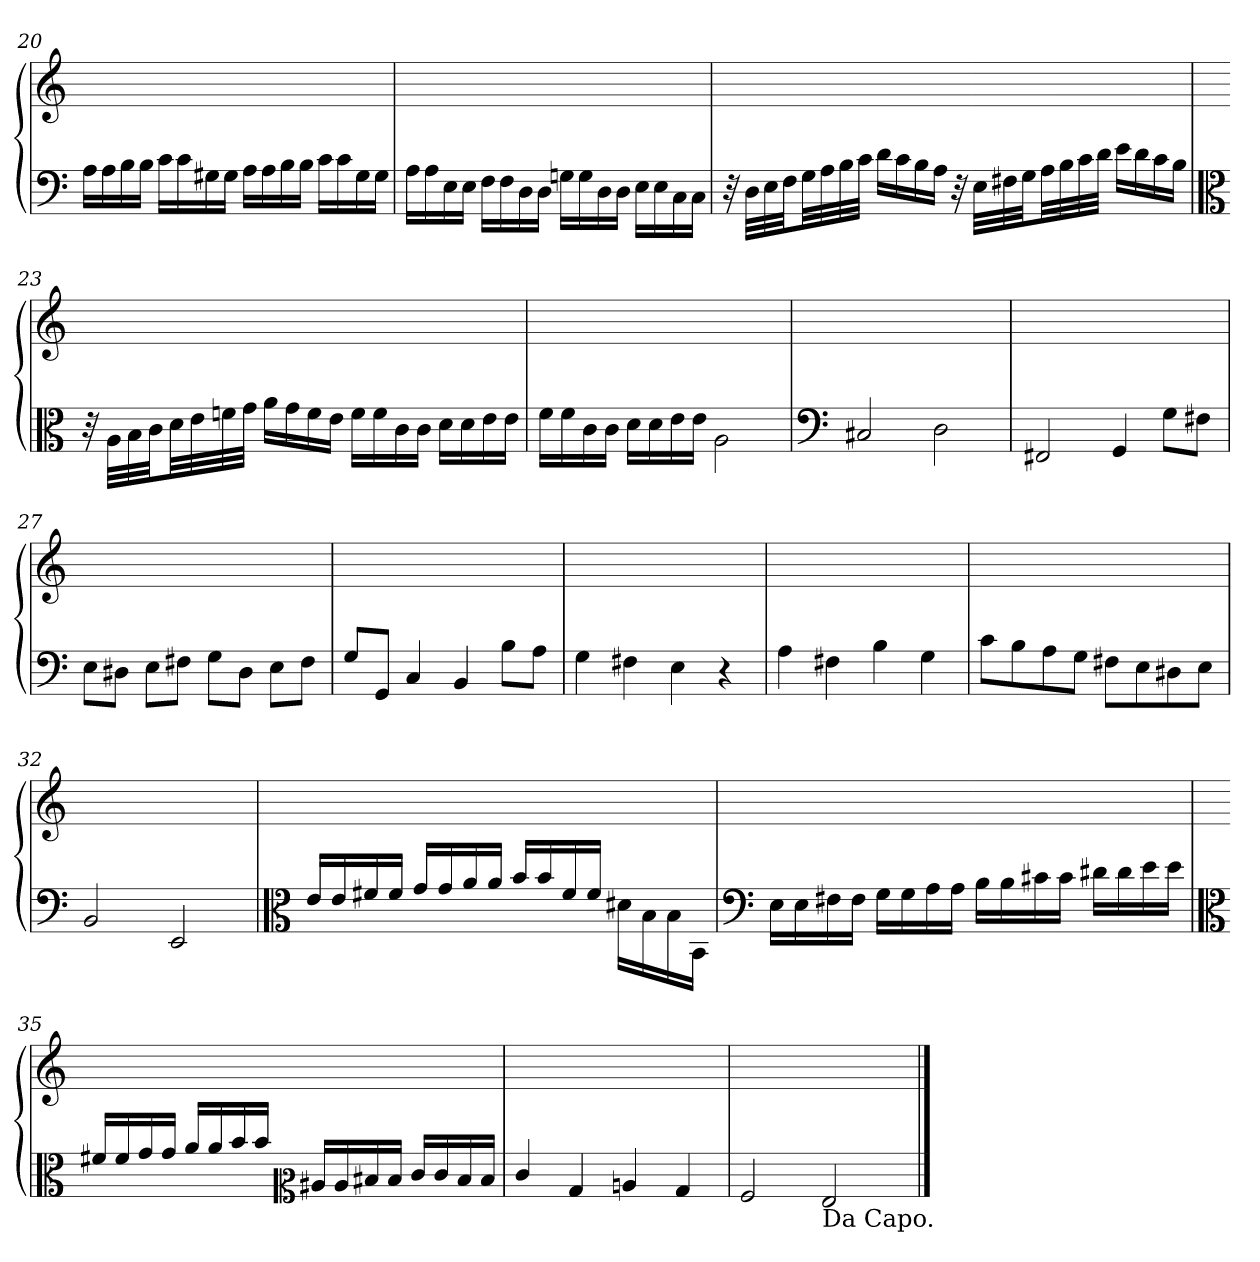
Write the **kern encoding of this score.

**kern	**kern	**dynam
*part1	*part1	*part1
*staff2	*staff1	*staff1/2
*clefF4	*clefG2	*
*k[]	*k[]	*
*C:	*C:	*
=20	=20	=20
!	!	!LO:DY:a=2
16A\LL	1ryy	presto.
16A\	.	.
16B\	.	.
16B\JJ	.	.
16c\LL	.	.
16c\	.	.
16G#X\	.	.
16G#\JJ	.	.
16A\LL	.	.
16A\	.	.
16B\	.	.
16B\JJ	.	.
16c\LL	.	.
16c\	.	.
16G#\	.	.
16G#\JJ	.	.
=21	=21	=21
16A\LL	1ryy	.
16A\	.	.
16E\	.	.
16E\JJ	.	.
16F\LL	.	.
16F\	.	.
16D\	.	.
16D\JJ	.	.
16Gn\LL	.	.
16G\	.	.
16D\	.	.
16D\JJ	.	.
16E\LL	.	.
16E\	.	.
16C\	.	.
16C\JJ	.	.
=22	=22	=22
32r	1ryy	.
32D\LLL	.	.
32E\	.	.
32F\JJ	.	.
32G\LL	.	.
32A\	.	.
32B\	.	.
32c\JJJ	.	.
16d\LL	.	.
16c\	.	.
16B\	.	.
16A\JJ	.	.
32r	.	.
32E\LLL	.	.
32F#X\	.	.
32G\JJ	.	.
32A\LL	.	.
32B\	.	.
32c\	.	.
32d\JJJ	.	.
16e\LL	.	.
16d\	.	.
16c\	.	.
16B\JJ	.	.
=23	=23	=23
*clefC3	*	*
32r	1ryy	.
32A\LLL	.	.
32B\	.	.
32c\JJ	.	.
32d\LL	.	.
32e\	.	.
32fn\	.	.
32g\JJJ	.	.
16a\LL	.	.
16g\	.	.
16f\	.	.
16e\JJ	.	.
16f\LL	.	.
16f\	.	.
16c\	.	.
16c\JJ	.	.
16d\LL	.	.
16d\	.	.
16e\	.	.
16e\JJ	.	.
=24	=24	=24
16f\LL	1ryy	.
16f\	.	.
16c\	.	.
16c\JJ	.	.
16d\LL	.	.
16d\	.	.
16e\	.	.
16e\JJ	.	.
2A\	.	.
=25	=25	=25
*clefF4	*	*
2C#X/	1ryy	adagio.
2D\	.	.
=26	=26	=26
2FF#X/	1ryy	.
4GG/	.	.
8G\L	.	.
8F#X\J	.	.
=27	=27	=27
8E\L	1ryy	.
8D#X\J	.	.
8E\L	.	.
8F#X\J	.	.
8G\L	.	.
8D#\J	.	.
8E\L	.	.
8F#\J	.	.
=28	=28	=28
8G/L	1ryy	.
8GG/J	.	.
4C/	.	.
4BB/	.	.
8B\L	.	.
8A\J	.	.
=29	=29	=29
4G\	1ryy	.
4F#X\	.	.
4E\	.	.
4r	.	.
=30	=30	=30
4A\	1ryy	.
4F#X\	.	.
4B\	.	.
4G\	.	.
=31	=31	=31
8c\L	1ryy	.
8B\	.	.
8A\	.	.
8G\J	.	.
8F#X\L	.	.
8E\	.	.
8D#X\	.	.
8E\J	.	.
=32	=32	=32
2BB/	1ryy	.
2EE/	.	.
=33	=33	=33
*clefC3	*	*
16e/LL	1ryy	.
16e/	.	.
16f#X/	.	.
16f#/JJ	.	.
16g/LL	.	.
16g/	.	.
16a/	.	.
16a/JJ	.	.
16b/LL	.	.
16b/	.	.
16f#/	.	.
16f#/JJ	.	.
16d#X\LL	.	.
16B\	.	.
16B\	.	.
16BB\JJ	.	.
=34	=34	=34
*clefF4	*	*
16E\LL	1ryy	.
16E\	.	.
16F#X\	.	.
16F#\JJ	.	.
16G\LL	.	.
16G\	.	.
16A\	.	.
16A\JJ	.	.
16B\LL	.	.
16B\	.	.
16c#X\	.	.
16c#\JJ	.	.
16d#X\LL	.	.
16d#\	.	.
16e\	.	.
16e\JJ	.	.
=35	=35	=35
*clefC3	*	*
16f#X/LL	1ryy	.
16f#/	.	.
16g/	.	.
16g/JJ	.	.
16a/LL	.	.
16a/	.	.
16b/	.	.
16b/JJ	.	.
*clefC2	*	*
16c#X/LL	.	.
16c#/	.	.
16d#X/	.	.
16d#/JJ	.	.
16e/LL	.	.
16e/	.	.
16d#/	.	.
16d#/JJ	.	.
=36	=36	=36
!	!	!LO:DY:a=2
4e/	1ryy	adagio.
4B/	.	.
4cn/	.	.
4B/	.	.
=37	=37	=37
2A/	1ryy	.
!LO:TX:b:t=Da Capo.	!	!
2G/	.	.
==	==	==
*-	*-	*-
